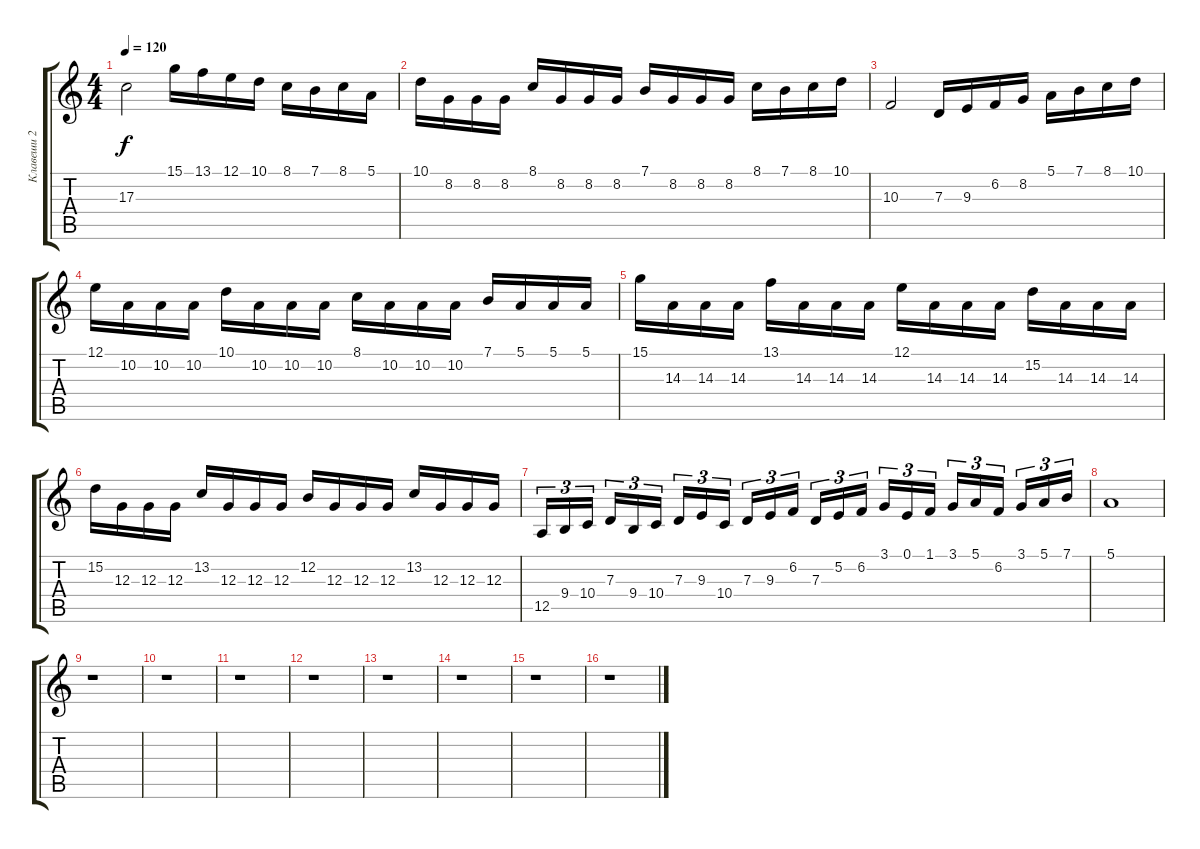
\track ("Клавеши 2" "Клавеши 2") {instrument pad1newage}
\staff {score tabs}
\tuning (E4 B3 G3 D3 A2 E2) {hide}
\ts (4 4)
\tempo 120
\clef g2
\ks c
17.3.2{dy f} 15.1.16 13.1.16 12.1.16 10.1.16 8.1.16 7.1.16 8.1.16 5.1.16 |
10.1.16 8.2.16 8.2.16 8.2.16 8.1.16 8.2.16 8.2.16 8.2.16 7.1.16 8.2.16 8.2.16 8.2.16 8.1.16 7.1.16 8.1.16 10.1.16 |
10.3.2 7.3.16 9.3.16 6.2.16 8.2.16 5.1.16 7.1.16 8.1.16 10.1.16 |
12.1.16 10.2.16 10.2.16 10.2.16 10.1.16 10.2.16 10.2.16 10.2.16 8.1.16 10.2.16 10.2.16 10.2.16 7.1.16 5.1.16 5.1.16 5.1.16 |
15.1.16 14.3.16 14.3.16 14.3.16 13.1.16 14.3.16 14.3.16 14.3.16 12.1.16 14.3.16 14.3.16 14.3.16 15.2.16 14.3.16 14.3.16 14.3.16 |
15.2.16 12.3.16 12.3.16 12.3.16 13.2.16 12.3.16 12.3.16 12.3.16 12.2.16 12.3.16 12.3.16 12.3.16 13.2.16 12.3.16 12.3.16 12.3.16 |
12.5.16{tu (3 2)} 9.4.16{tu (3 2)} 10.4.16{tu (3 2) beam splitsecondary} 7.3.16{tu (3 2)} 9.4.16{tu (3 2)} 10.4.16{tu (3 2)} 7.3.16{tu (3 2)} 9.3.16{tu (3 2)} 10.4.16{tu (3 2) beam splitsecondary} 7.3.16{tu (3 2)} 9.3.16{tu (3 2)} 6.2.16{tu (3 2)} 7.3.16{tu (3 2)} 5.2.16{tu (3 2)} 6.2.16{tu (3 2) beam splitsecondary} 3.1.16{tu (3 2)} 0.1.16{tu (3 2)} 1.1.16{tu (3 2)} 3.1.16{tu (3 2)} 5.1.16{tu (3 2)} 6.2.16{tu (3 2) beam splitsecondary} 3.1.16{tu (3 2)} 5.1.16{tu (3 2)} 7.1.16{tu (3 2)} |
5.1.1 |
r.1 |
r.1 |
r.1 |
r.1 |
r.1 |
r.1 |
r.1 |
r.1
